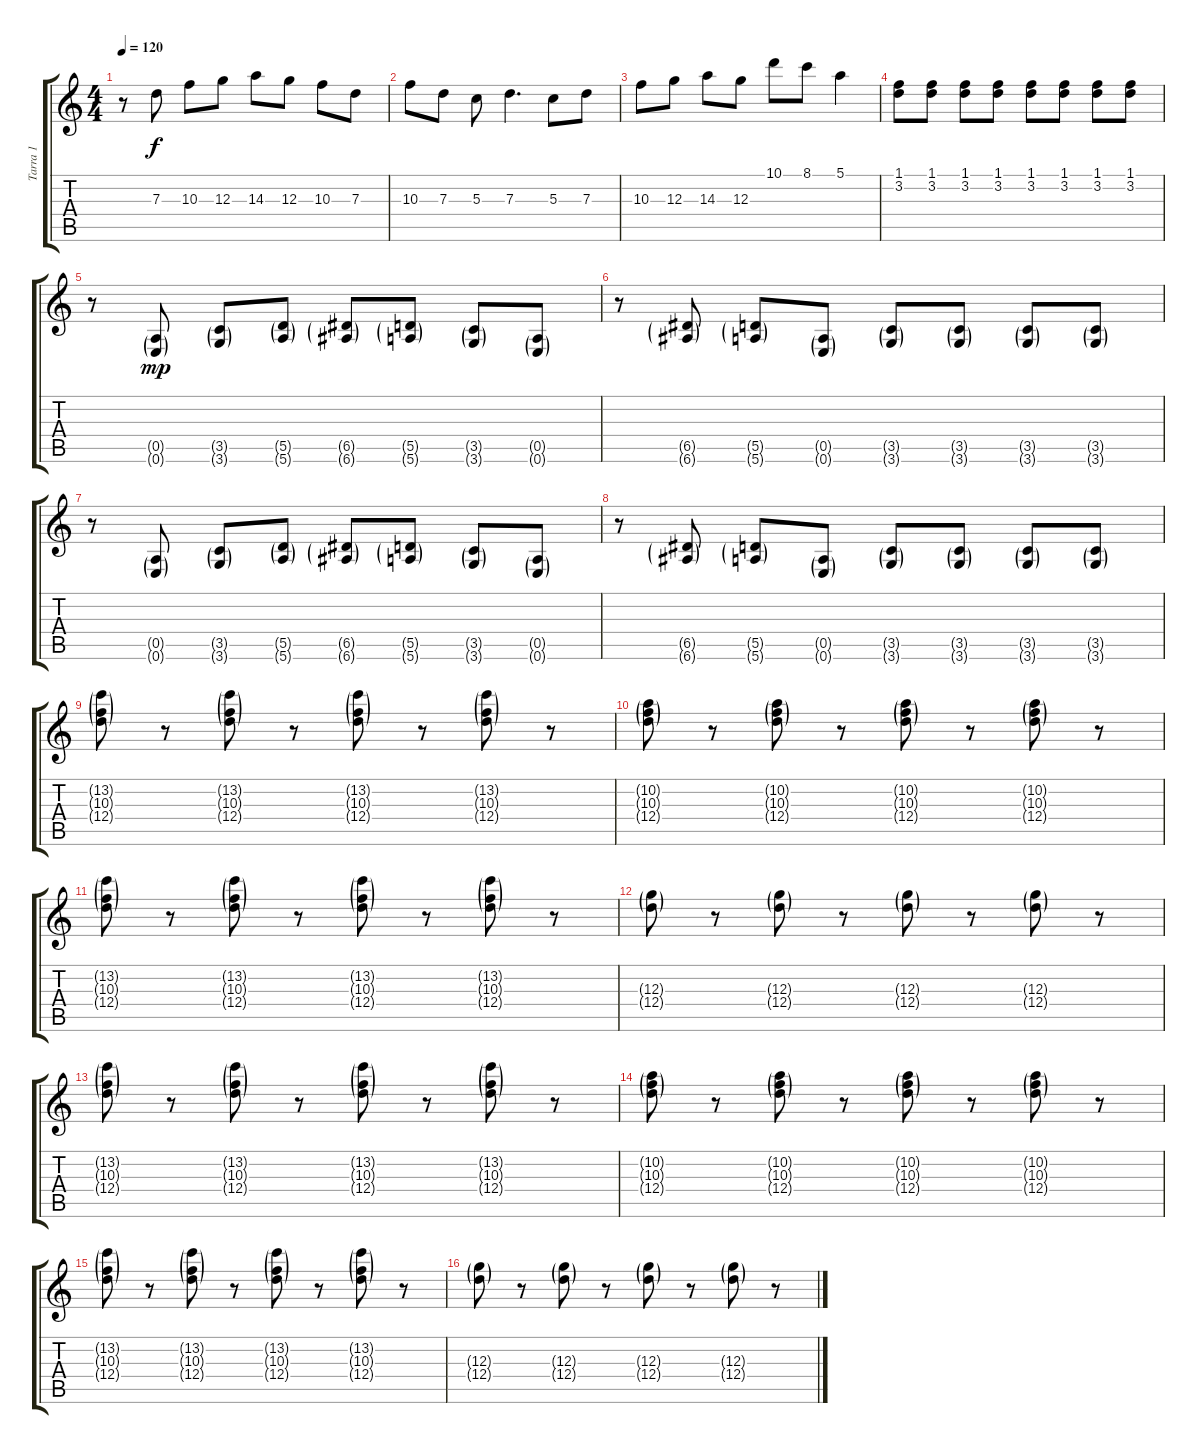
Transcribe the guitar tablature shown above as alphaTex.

\track ("Tarra 1" "Tarra 1") {instrument distortionguitar}
\staff {score tabs}
\tuning (E4 B3 G3 D3 A2 E2) {hide}
\ts (4 4)
\tempo 120
\clef g2
\ks c
r.8{dy f} 7.3.8 10.3.8 12.3.8 14.3.8 12.3.8 10.3.8 7.3.8 |
10.3.8 7.3.8 5.3.8 7.3.4{d} 5.3.8 7.3.8 |
10.3.8 12.3.8 14.3.8 12.3.8 10.1.8 8.1.8 5.1.4 |
(1.1 3.2).8 (1.1 3.2).8 (1.1 3.2).8 (1.1 3.2).8 (1.1 3.2).8 (1.1 3.2).8 (1.1 3.2).8 (1.1 3.2).8 |
r.8 (0.5{g} 0.6{g}).8{dy mp} (3.5{g} 3.6{g}).8 (5.5{g} 5.6{g}).8 (6.5{g} 6.6{g}).8 (5.5{g} 5.6{g}).8 (3.5{g} 3.6{g}).8 (0.5{g} 0.6{g}).8 |
r.8 (6.5{g} 6.6{g}).8 (5.5{g} 5.6{g}).8 (0.5{g} 0.6{g}).8 (3.5{g} 3.6{g}).8 (3.5{g} 3.6{g}).8 (3.5{g} 3.6{g}).8 (3.5{g} 3.6{g}).8 |
r.8 (0.5{g} 0.6{g}).8 (3.5{g} 3.6{g}).8 (5.5{g} 5.6{g}).8 (6.5{g} 6.6{g}).8 (5.5{g} 5.6{g}).8 (3.5{g} 3.6{g}).8 (0.5{g} 0.6{g}).8 |
r.8 (6.5{g} 6.6{g}).8 (5.5{g} 5.6{g}).8 (0.5{g} 0.6{g}).8 (3.5{g} 3.6{g}).8 (3.5{g} 3.6{g}).8 (3.5{g} 3.6{g}).8 (3.5{g} 3.6{g}).8 |
(13.2{g} 10.3{g} 12.4{g}).8 r.8 (13.2{g} 10.3{g} 12.4{g}).8 r.8 (13.2{g} 10.3{g} 12.4{g}).8 r.8 (13.2{g} 10.3{g} 12.4{g}).8 r.8 |
(10.2{g} 10.3{g} 12.4{g}).8 r.8 (10.2{g} 10.3{g} 12.4{g}).8 r.8 (10.2{g} 10.3{g} 12.4{g}).8 r.8 (10.2{g} 10.3{g} 12.4{g}).8 r.8 |
(13.2{g} 10.3{g} 12.4{g}).8 r.8 (13.2{g} 10.3{g} 12.4{g}).8 r.8 (13.2{g} 10.3{g} 12.4{g}).8 r.8 (13.2{g} 10.3{g} 12.4{g}).8 r.8 |
(12.3{g} 12.4{g}).8 r.8 (12.3{g} 12.4{g}).8 r.8 (12.3{g} 12.4{g}).8 r.8 (12.3{g} 12.4{g}).8 r.8 |
(13.2{g} 10.3{g} 12.4{g}).8 r.8 (13.2{g} 10.3{g} 12.4{g}).8 r.8 (13.2{g} 10.3{g} 12.4{g}).8 r.8 (13.2{g} 10.3{g} 12.4{g}).8 r.8 |
(10.2{g} 10.3{g} 12.4{g}).8 r.8 (10.2{g} 10.3{g} 12.4{g}).8 r.8 (10.2{g} 10.3{g} 12.4{g}).8 r.8 (10.2{g} 10.3{g} 12.4{g}).8 r.8 |
(13.2{g} 10.3{g} 12.4{g}).8 r.8 (13.2{g} 10.3{g} 12.4{g}).8 r.8 (13.2{g} 10.3{g} 12.4{g}).8 r.8 (13.2{g} 10.3{g} 12.4{g}).8 r.8 |
(12.3{g} 12.4{g}).8 r.8 (12.3{g} 12.4{g}).8 r.8 (12.3{g} 12.4{g}).8 r.8 (12.3{g} 12.4{g}).8 r.8
